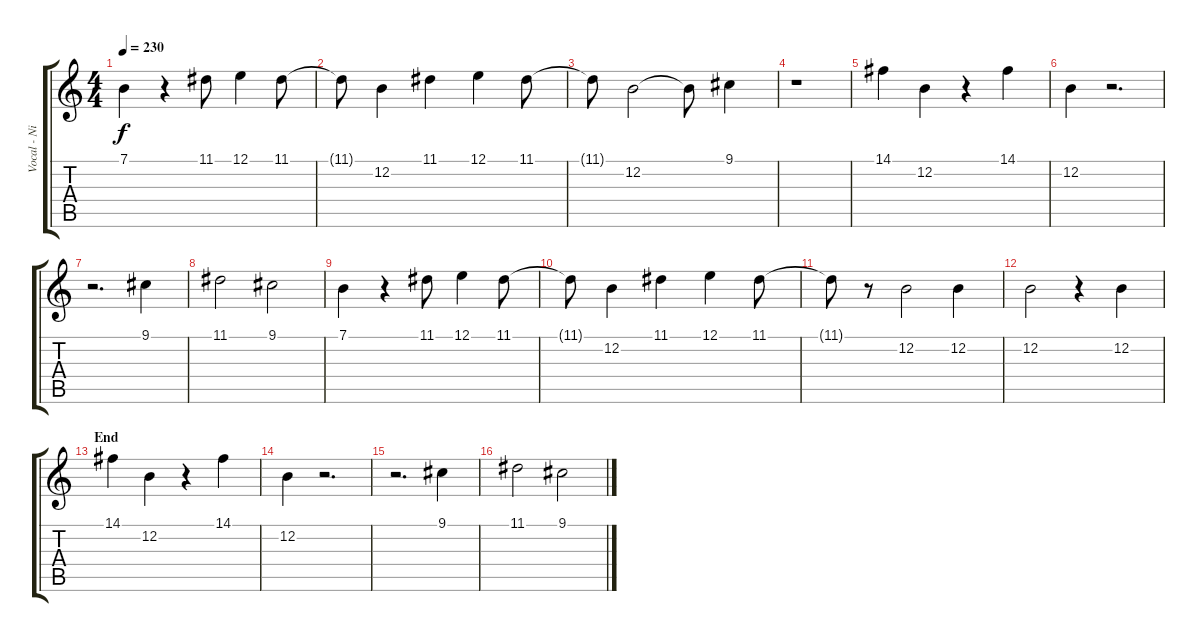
\track ("Vocal - Nikola" "Vocal - Ni") {instrument flute}
\staff {score tabs}
\tuning (E4 B3 G3 D3 A2 E2) {hide}
\ts (4 4)
\tempo 230
\clef g2
\ks c
7.1.4{dy f} r.4 11.1.8 12.1.4 11.1.8 |
11.1{t}.8 12.2.4 11.1.4 12.1.4 11.1.8 |
11.1{t}.8 12.2.2 12.2{t}.8 9.1.4 |
r.1 |
14.1.4 12.2.4 r.4 14.1.4 |
12.2.4 r.2{d} |
r.2{d} 9.1.4 |
11.1.2 9.1.2 |
7.1.4 r.4 11.1.8 12.1.4 11.1.8 |
11.1{t}.8 12.2.4 11.1.4 12.1.4 11.1.8 |
11.1{t}.8 r.8 12.2.2 12.2.4 |
12.2.2 r.4 12.2.4 |
\section ("" "End")
14.1.4 12.2.4 r.4 14.1.4 |
12.2.4 r.2{d} |
r.2{d} 9.1.4 |
11.1.2 9.1.2
